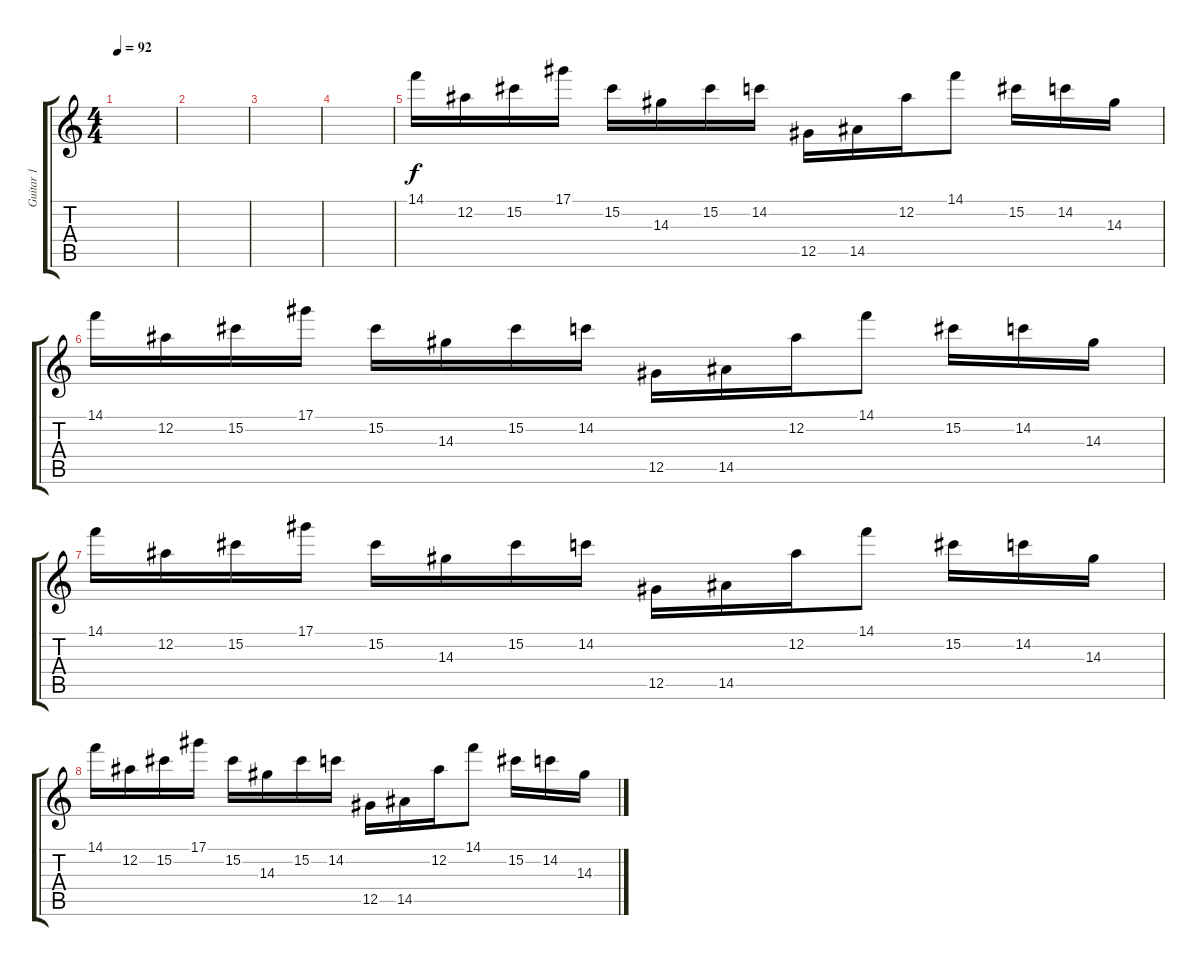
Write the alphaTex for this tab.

\track ("Guitar 1" "Guitar 1") {instrument overdrivenguitar}
\staff {score tabs}
\tuning (Eb4 Bb3 Gb3 Db3 Ab2 Db2) {hide}
\ts (4 4)
\tempo 92
\clef g2
\ks c
|
|
|
|
14.1.16 12.2.16 15.2.16 17.1.16 15.2.16 14.3.16 15.2.16 14.2.16 12.5.16 14.5.16 12.2.16 14.1.8 15.2.16 14.2.16 14.3.16 |
14.1.16 12.2.16 15.2.16 17.1.16 15.2.16 14.3.16 15.2.16 14.2.16 12.5.16 14.5.16 12.2.16 14.1.8 15.2.16 14.2.16 14.3.16 |
14.1.16 12.2.16 15.2.16 17.1.16 15.2.16 14.3.16 15.2.16 14.2.16 12.5.16 14.5.16 12.2.16 14.1.8 15.2.16 14.2.16 14.3.16 |
14.1.16 12.2.16 15.2.16 17.1.16 15.2.16 14.3.16 15.2.16 14.2.16 12.5.16 14.5.16 12.2.16 14.1.8 15.2.16 14.2.16 14.3.16
